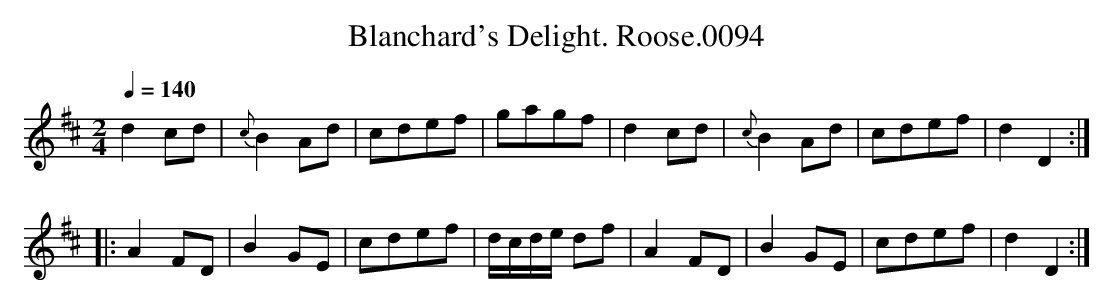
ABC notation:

X:1
T:Blanchard's Delight. Roose.0094
Q:1/4=140
M:2/4
L:1/8
K:D
d2 cd|{c}B2 Ad|cdef|gagf|d2 cd|{c}B2 Ad|cdef|d2 D2:|
|:A2 FD|B2 GE|cdef|d/c/d/e/ df|A2 FD|B2 GE|cdef|d2 D2:|
